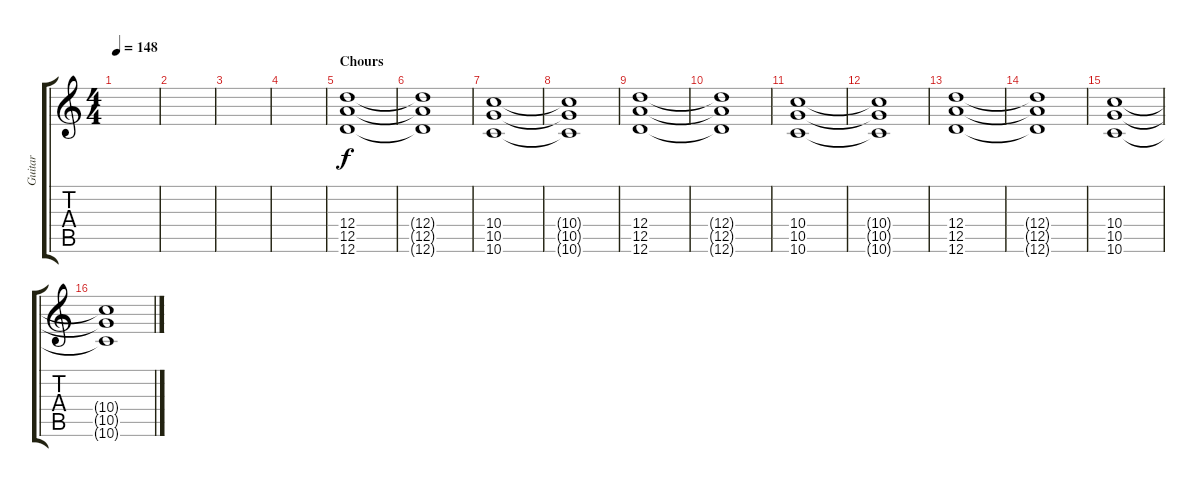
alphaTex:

\track ("Guitar" "Guitar") {instrument distortionguitar}
\staff {score tabs}
\tuning (E4 B3 G3 D3 A2 D2) {hide}
\ts (4 4)
\tempo 148
\clef g2
\ks c
|
|
|
|
\section ("" "Chours")
(12.4 12.5 12.6).1 |
(12.4{t} 12.5{t} 12.6{t}).1 |
(10.4 10.5 10.6).1 |
(10.4{t} 10.5{t} 10.6{t}).1 |
(12.4 12.5 12.6).1 |
(12.4{t} 12.5{t} 12.6{t}).1 |
(10.4 10.5 10.6).1 |
(10.4{t} 10.5{t} 10.6{t}).1 |
(12.4 12.5 12.6).1 |
(12.4{t} 12.5{t} 12.6{t}).1 |
(10.4 10.5 10.6).1 |
(10.4{t} 10.5{t} 10.6{t}).1
